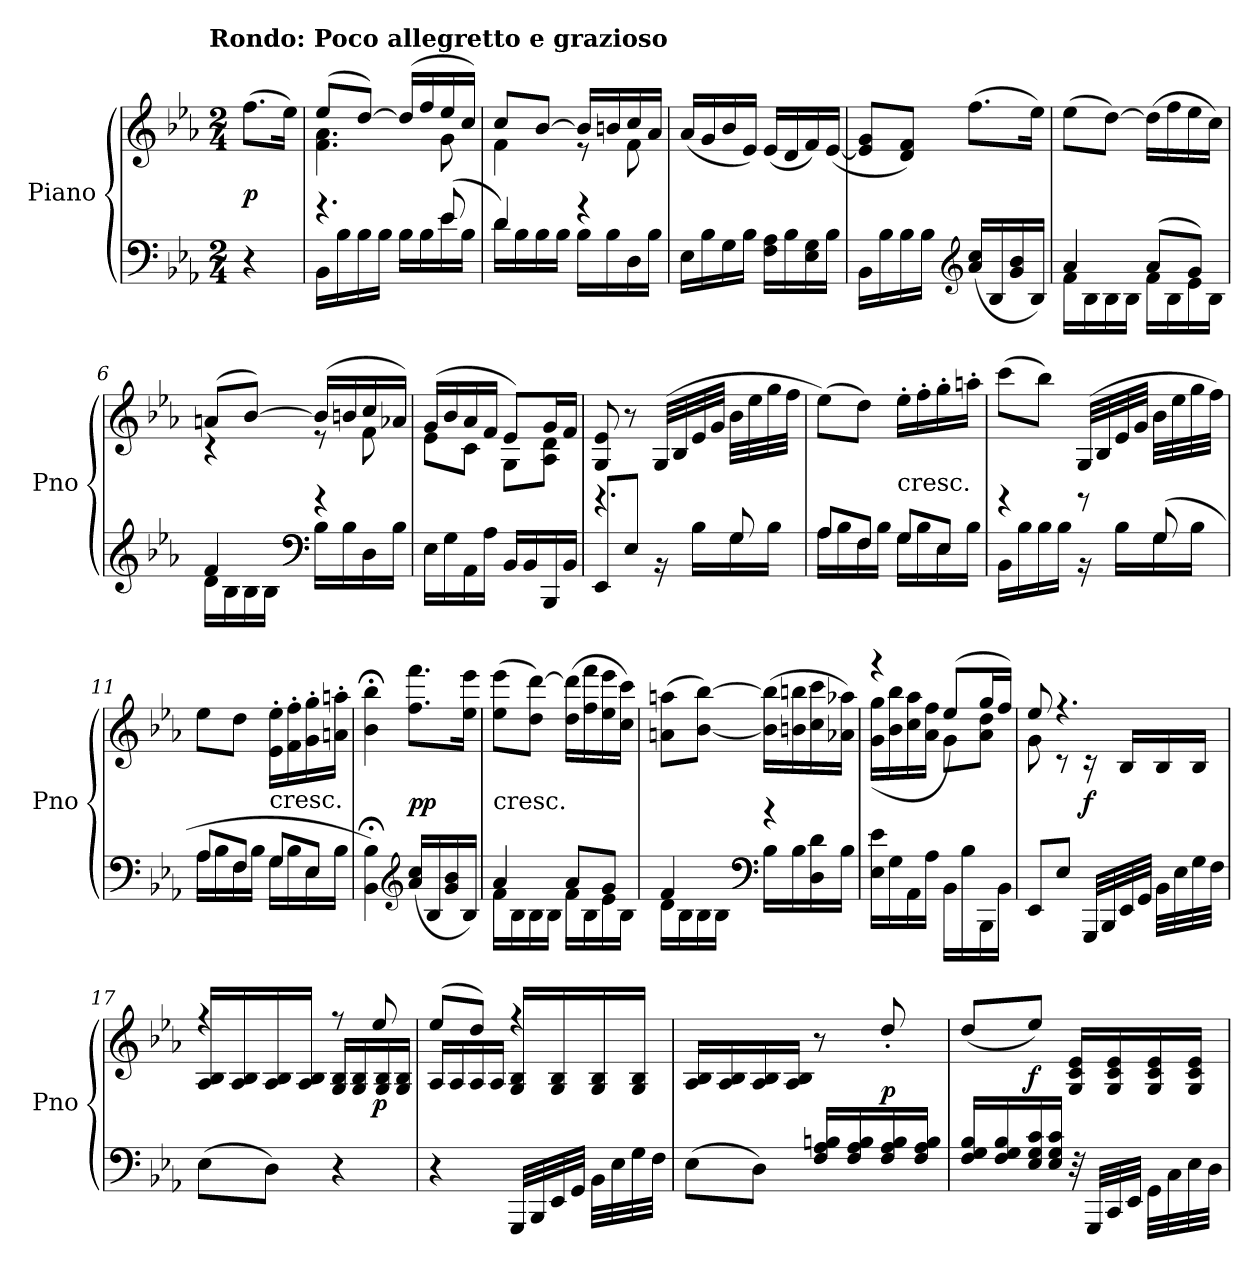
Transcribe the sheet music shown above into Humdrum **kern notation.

**kern	**kern	**dynam
*part1	*part1	*part1
*staff2	*staff1	*staff1/2
*I"Piano	*	*
*I'Pno	*	*
*clefF4	*clefG2	*
*k[b-e-a-]	*k[b-e-a-]	*
*E-:	*E-:	*
!!LO:TX:omd:t=Rondo&colon; Poco allegretto e grazioso
*M2/4	*M2/4	*
*MM60	*MM60	*
=	=	=
4r	(8.ff\L	p
.	16ee-\Jk)	.
=1	=1	=1
*^	*^	*
4.r	16BB-\LL	(8ee-/L	4.f\ 4.a-\	.
.	16B-\	.	.	.
.	16B-\	[8dd/J)	.	.
.	16B-\JJ	.	.	.
.	16B-\LL	(16dd/LL]	.	.
.	16B-\	16ff/	.	.
(8e-/	16e-\	16ee-/	8g\	.
.	16B-\JJ	16cc/JJ)	.	.
=2	=2	=2	=2	=2
4d/)	16d\LL	8cc/L	4f\	.
.	16B-\	.	.	.
.	16B-\	[8b-/J	.	.
.	16B-\JJ	.	.	.
4r	16B-\LL	16b-/LL]	8r	.
.	16B-\	16bn/	.	.
.	16D\	16cc/	8f\	.
.	16B-\JJ	16a-/JJ	.	.
*v	*v	*	*	*
*	*v	*v	*
=3	=3	=3
16E-\LL	(16a-/LL	.
16B-\	16g/	.
16G\	16b-/	.
16B-\JJ	16e-/JJ)	.
16F\ 16A-\LL	(16e-/LL	.
16B-\	16d/	.
16E-\ 16G\	16f/)	.
16B-\JJ	([16e-/JJ	.
=4	=4	=4
16BB-\LL	8e-]/ 8g/L	.
16B-\	.	.
16B-\	8d/ 8f/J)	.
16B-\JJ	.	.
*clefG2	*	*
(16a-/ 16cc/LL	(8.ff\L	.
16B-/	.	.
16g/ 16b-/	.	.
16B-/JJ)	16ee-\Jk)	.
=5	=5	=5
*^	*	*
4a-/	16f\LL	(8ee-\L	.
.	16B-\	.	.
.	16B-\	[8dd\J)	.
.	16B-\JJ	.	.
(8a-/L	16f\LL	(16dd\LL]	.
.	16B-\	16ff\	.
8g/J)	16e-\	16ee-\	.
.	16B-\JJ	16cc\JJ)	.
=6	=6	=6	=6
*	*	*^	*
4f/	16d\LL	(8an/L	4r	.
.	16B-\	.	.	.
.	16B-\	[8b-/J)	.	.
.	16B-\JJ	.	.	.
*clefF4	*	*	*	*
4r	16B-\LL	(16b-/LL]	8r	.
.	16B-\	16bn/	.	.
.	16D\	16cc/	8f\	.
.	16B-\JJ	16a-X/JJ)	.	.
*v	*v	*	*	*
=7	=7	=7	=7
16E-\LL	(16g/LL	8e-\L	.
16G\	16b-/	.	.
16AA-\	16a-/	8c\J	.
16A-\JJ	16f/JJ	.	.
16BB-/LL	8e-/L)	8G\L	.
16BB-/	.	.	.
16BBB-/	16g/L	8A-\ 8d\J	.
16BB-/JJ	16f/JJ	.	.
*	*v	*v	*
=8	=8	=8
*^	*	*
4.r	8EE-/L	8G/ 8e-/	.
.	8E-/J	8r	.
.	16r	(32G/LLL	.
.	.	32B-/	.
.	16B-\LL	32e-/	.
.	.	32g/JJJ	.
8G/	16G\	32b-\LLL	.
.	.	32ee-\	.
.	16B-\JJ	32gg\	.
.	.	32ff\JJJ	.
=9	=9	=9	=9
16A-\LL	8A-/L	(8ee-\L)	.
16B-\	.	.	.
16F\	8F/J	8dd\J)	.
16B-\JJ	.	.	.
!	!	!LO:TX:c:t=cresc.	!
16G\LL	8G/L	16ee-'\LL	.
16B-\	.	16ff'\	.
16E-\	8E-/J	16gg'\	.
16B-\JJ	.	16aan'\JJ	.
=10	=10	=10	=10
4r	16BB-\LL	(8ccc\L	.
.	16B-\	.	.
.	16B-\	8bb-\J)	.
.	16B-\JJ	.	.
8r	16r	(32G/LLL	.
.	.	32B-/	.
.	16B-\LL	32e-/	.
.	.	32g/JJJ	.
(8G/	16G\	32b-\LLL	.
.	.	32ee-\	.
.	16B-\JJ	32gg\	.
.	.	32ff\JJJ)	.
=11	=11	=11	=11
16A-\LL	8A-/L	8ee-\L	.
16B-\	.	.	.
16F\	8F/J	8dd\J	.
16B-\JJ	.	.	.
!	!	!LO:TX:c:t=cresc.	!
16G\LL	8G/L	16e-'\ 16ee-'\LL	.
16B-\	.	16f'\ 16ff'\	.
16E-\	8E-/J	16g'\ 16gg'\	.
16B-\JJ	.	16an'\ 16aan'\JJ	.
*v	*v	*	*
=12	=12	=12
4BB-;<\ 4B-;<\)	4b-;<\ 4bb-;<\	.
*clefG2	*	*
(16a-/ 16cc/LL	8.ff\ 8.fff\L	pp
16B-/	.	.
16g/ 16b-/	.	.
16B-/JJ)	16ee-\ 16eee-\Jk	.
=13	=13	=13
*^	*	*
!	!	!LO:TX:c:t=cresc.	!
4a-/	16f\LL	(8ee-\ 8eee-\L	.
.	16B-\	.	.
.	16B-\	8dd\ [8ddd\J)	.
.	16B-\JJ	.	.
8a-/L	16f\LL	(16dd\ 16ddd]\LL	.
.	16B-\	16ff\ 16fff\	.
8g/J	16e-\	16ee-\ 16eee-\	.
.	16B-\JJ	16cc\ 16ccc\JJ)	.
=14	=14	=14	=14
4f/	16d\LL	(8an\ 8aan\L	.
.	16B-\	.	.
.	16B-\	[8b-\ [8bb-\J)	.
.	16B-\JJ	.	.
*clefF4	*	*	*
4r	16B-\LL	(16b-]\ 16bb-]\LL	.
.	16B-\	16bn\ 16bbn\	.
.	16D\ 16d\	16cc\ 16ccc\	.
.	16B-\JJ	16a-X\ 16aa-X\JJ)	.
*v	*v	*	*
=15	=15	=15
*	*^	*
16E-\ 16e-\LL	4r	(16g\ 16gg\LL	.
16G\	.	16b-\ 16bb-\	.
16AA-\	.	16cc\ 16aa-\	.
16A-\JJ	.	16a-\ 16ff\JJ	.
16BB-\LL	(8ee-/L)	8g\L	.
16B-\	.	.	.
16BBB-\	16gg/L	8a-\ 8dd\J	.
16BB-\JJ	16ff/JJ)	.	.
=16	=16	=16	=16
8EE-/L	8ee-/	8g\	.
8E-/J	4.r	8r	.
32GGG/LLL	.	16r	f
32BBB-/	.	.	.
32EE-/	.	16B-/LL	.
32GG/JJJ	.	.	.
32BB-\LLL	.	16B-/	.
32E-\	.	.	.
32G\	.	16B-/JJ	.
32F\JJJ	.	.	.
=17	=17	=17	=17
(8E-\L	4r	16A-/ 16B-/LL	.
.	.	16A-/ 16B-/	.
8D\J)	.	16A-/ 16B-/	.
.	.	16A-/ 16B-/JJ	.
4r	8r	16G/ 16B-/LL	.
.	.	16G/ 16B-/	.
.	8ee-/	16G/ 16B-/	p
.	.	16G/ 16B-/JJ	.
=18	=18	=18	=18
4r	(8ee-/L	16A-/LL	.
.	.	16A-/	.
.	8dd/J)	16A-/	.
.	.	16A-/JJ	.
32GGG/LLL	4r	16G/ 16B-/LL	.
32BBB-/	.	.	.
32EE-/	.	16G/ 16B-/	.
32GG/JJJ	.	.	.
32BB-\LLL	.	16G/ 16B-/	.
32E-\	.	.	.
32G\	.	16G/ 16B-/JJ	.
32F\JJJ	.	.	.
*	*v	*v	*
=19	=19	=19
(8E-\L	16A-/ 16B-/LL	.
.	16A-/ 16B-/	.
8D\J)	16A-/ 16B-/	.
.	16A-/ 16B-/JJ	.
16F/ 16A-/ 16Bn/LL	8r	.
16F/ 16A-/ 16B/	.	.
16F/ 16A-/ 16B/	8dd'/	p
16F/ 16A-/ 16B/JJ	.	.
=20	=20	=20
16F/ 16G/ 16B-/LL	(8dd/L	.
16F/ 16G/ 16B-/	.	.
16E-/ 16G/ 16c/	8ee-/J)	f
16E-/ 16G/ 16c/JJ	.	.
32r	16G/ 16c/ 16e-/LL	.
32GGG/LLL	.	.
32CC/	16G/ 16c/ 16e-/	.
32EE-/JJJ	.	.
32GG\LLL	16G/ 16c/ 16e-/	.
32C\	.	.
32E-\	16G/ 16c/ 16e-/JJ	.
32D\JJJ	.	.
=	=	=
*-	*-	*-
